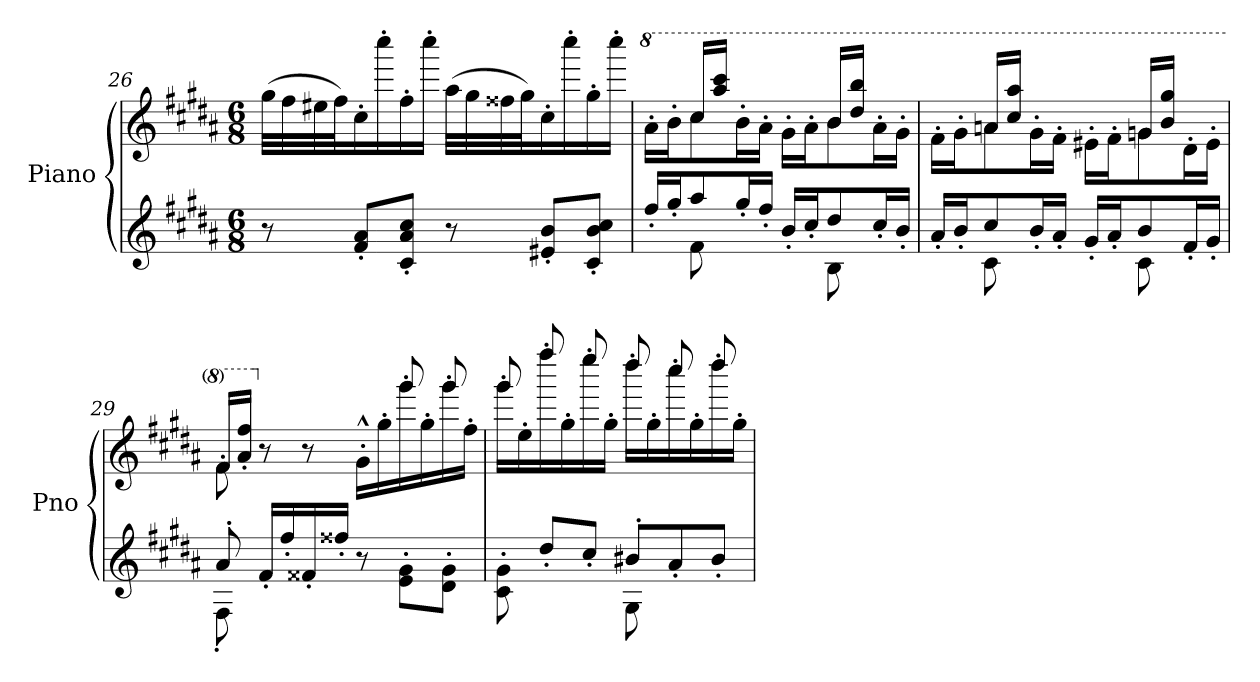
**kern	**kern
*part1	*part1
*staff2	*staff1
*I"Piano	*
*I'Pno	*
*clefG2	*clefG2
*k[f#c#g#d#a#]	*k[f#c#g#d#a#]
*M6/8	*M6/8
=26	=26
8r	(>32gg#\LLL
.	32ff#\
.	32ee#X\
.	32ff#\J)
8f#/' 8a#/'L	16cc#'\
.	16cccc#'\
8c#/' 8a#/' 8cc#/'J	16ff#'\
.	16cccc#'\JJ
8r	(>32aa#\LLL
.	32gg#\
.	32ff##X\
.	32gg#\J)
8e#X/' 8b/'L	16cc#'\
.	16cccc#'\
8c#/' 8b/' 8cc#/'J	16gg#'\
.	16cccc#'\JJ
=27	=27
*^	*
*	*	*8va
*	*	*^
16ff#'/LL	8ryy	16aa#'\LL	8ryy
16gg#'/J	.	16bb'\J	.
8aa#/	8f#:\	8ccc#\	16ccc#/LL
.	.	.	16aaa#/ 16cccc#/JJ
16gg#'/L	4ryy	16bb'\L	4ryy
16ff#'/JJ	.	16aa#'\JJ	.
16b'/LL	.	16gg#'\LL	.
16cc#'/J	.	16aa#'\J	.
8dd#/	8B:\	8bb\	16bb/LL
.	.	.	16ddd#/ 16bbb/JJ
16cc#'/L	8ryy	16aa#'\L	8ryy
16b'/JJ	.	16gg#'\JJ	.
!!LO:LB:g=z	!!
=28	=28	=28	=28
16a#'/LL	8ryy	16ff#'\LL	8ryy
16b'/J	.	16gg#'\J	.
8cc#/	8c#:\	8aa#\	16aan/LL
.	.	.	16ccc#/ 16aaa#/JJ
16b'/L	4ryy	16gg#'\L	4ryy
16a#'/JJ	.	16ff#'\JJ	.
16g#'/LL	.	16ee#X'\LL	.
16a#'/J	.	16ff#'\J	.
8b/	8c#:\	8gg#\	16ggn/LL
.	.	.	16bb/ 16ggg#/JJ
16f#'/L	8ryy	16dd#'\L	8ryy
16g#'/JJ	.	16ee#'\JJ	.
=29	=29	=29	=29
8a#'/	8F#'\	8ff#'\	16ff#/LL
.	.	.	16aa#/' 16fff#/'JJ
*	*	*X8va	*
16f#'/LL	2ryy	8r	4.ryy
16ff#'/	.	.	.
16f##X'/	.	8r	.
16ff##X'/JJ	.	.	.
8r	.	16g#'^^\LL	.
.	.	16gg#'\	.
8e\' 8g#\'L	.	16ggg#'\	8ggg#/
.	.	16gg#'\	.
8d#\' 8g#\'J	8ryy	16ggg#'\	8ggg#/
.	.	16ff#'\JJ	.
=30	=30	=30	=30
8c#\' 8g#\'	4.ryy	16ggg#'\LL	8ggg#/
.	.	16ee'\	.
8dd#'/L	.	16ffff#'\	8ffff#/
.	.	16gg#'\	.
8cc#'/J	.	16eeee'\	8eeee/
.	.	16gg#'\JJ	.
8b#X'/L	8G#\	16dddd#'\LL	8dddd#/
.	.	16gg#'\	.
8a#'/	4ryy	16cccc#'\	8cccc#/
.	.	16gg#'\	.
8b#'/J	.	16dddd#'\	8dddd#/
.	.	16gg#'\JJ	.
*v	*v	*	*
*	*v	*v
=	=
*-	*-
